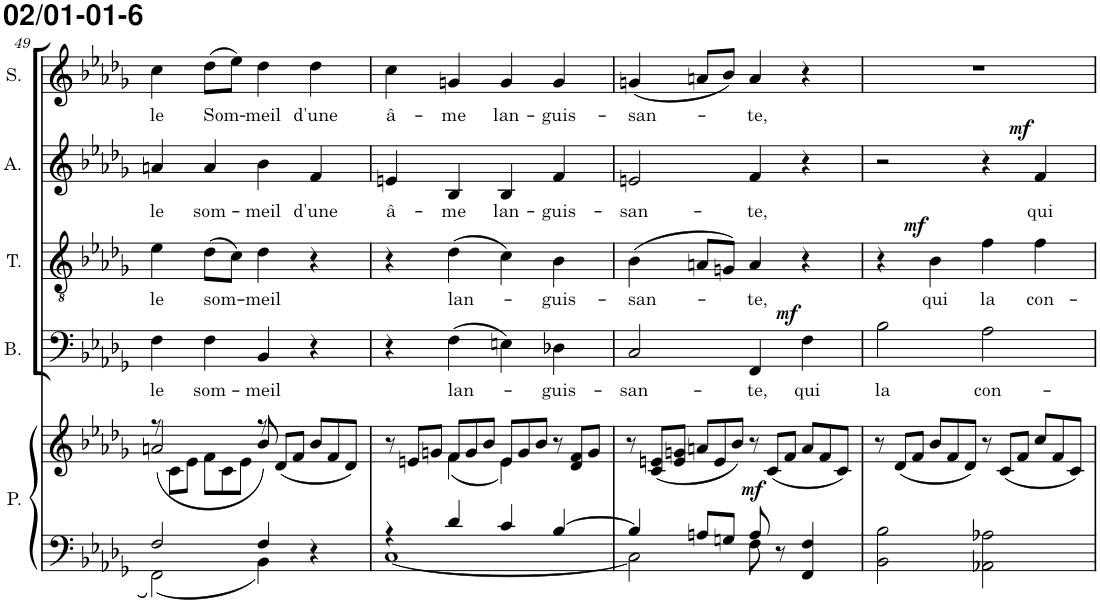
**kern	**kern	**dynam	**kern	**text	**dynam	**kern	**text	**dynam	**kern	**text	**dynam	**kern	**text
*part5	*part5	*part5	*part4	*part4	*part4	*part3	*part3	*part3	*part2	*part2	*part2	*part1	*part1
*staff6	*staff5	*staff5/6	*staff4	*staff4	*staff4	*staff3	*staff3	*staff3	*staff2	*staff2	*staff2	*staff1	*staff1
*I"Piano	*	*	*I"Bass	*	*	*I"Tenor	*	*	*I"Alto	*	*	*I"Soprano	*
*I'P.	*	*	*I'B.	*	*	*I'T.	*	*	*I'A.	*	*	*I'S.	*
!!LO:PB:g=z
*clefF4	*clefG2	*	*clefF4	*	*	*clefGv2	*	*	*clefG2	*	*	*clefG2	*
*k[b-e-a-d-g-]	*k[b-e-a-d-g-]	*	*k[b-e-a-d-g-]	*	*	*k[b-e-a-d-g-]	*	*	*k[b-e-a-d-g-]	*	*	*k[b-e-a-d-g-]	*
*M4/4	*M4/4	*	*M4/4	*	*	*M4/4	*	*	*M4/4	*	*	*M4/4	*
*met(c)	*met(c)	*	*met(c)	*	*	*met(c)	*	*	*met(c)	*	*	*met(c)	*
=49	=49	=49	=49	=49	=49	=49	=49	=49	=49	=49	=49	=49	=49
*^	*	*	*	*	*	*	*	*	*	*	*	*	*
*	*	*Xtuplet	*	*	*	*	*	*	*	*	*	*	*	*
*	*	*^	*	*	*	*	*	*	*	*	*	*	*	*
!	!	!	!	!	!	!LO:LY:b	!	!	!LO:LY:b	!	!	!LO:LY:b	!	!	!LO:LY:b
2F/	2FF\	12r	(2an/	.	4F\	le	.	4e-\	le	.	4an/	le	.	4cc\	le
.	.	12c\L	.	.	.	.	.	.	.	.	.	.	.	.	.
.	.	12e-\J	.	.	.	.	.	.	.	.	.	.	.	.	.
!	!	!	!	!	!	!LO:LY:b	!	!	!LO:LY:b	!	!	!LO:LY:b	!	!	!LO:LY:b
.	.	12f\L	.	.	4F\	som-	.	(8d-\L	som-	.	4a/	som-	.	(8dd-\L	Som-
.	.	12c\	.	.	.	.	.	.	.	.	.	.	.	.	.
.	.	.	.	.	.	.	.	8c\J)	.	.	.	.	.	8ee-\J)	.
.	.	12e-\J	.	.	.	.	.	.	.	.	.	.	.	.	.
!	!	!	!	!	!	!LO:LY:b	!	!	!LO:LY:b	!	!	!LO:LY:b	!	!	!LO:LY:b
4F/	4BB-\	12r	8b-/)	.	4BB-/	-meil	.	4d-\	-meil	.	4b-\	-meil	.	4dd-\	-meil
.	.	(<12d-/L	.	.	.	.	.	.	.	.	.	.	.	.	.
.	.	.	4.ryy	.	.	.	.	.	.	.	.	.	.	.	.
.	.	12f/J	.	.	.	.	.	.	.	.	.	.	.	.	.
!	!	!	!	!	!	!	!	!	!	!	!	!LO:LY:b	!	!	!LO:LY:b
4r	4ryy	12b-/L	.	.	4r	.	.	4r	.	.	4f/	d'une	.	4dd-\	d'une
.	.	12f/	.	.	.	.	.	.	.	.	.	.	.	.	.
.	.	12d-/J)	.	.	.	.	.	.	.	.	.	.	.	.	.
=50	=50	=50	=50	=50	=50	=50	=50	=50	=50	=50	=50	=50	=50	=50	=50
!	!	!	!	!	!	!	!	!	!	!	!	!LO:LY:b	!	!	!LO:LY:b
4r	[1C	12r	4ryy	.	4r	.	.	4r	.	.	4en/	â-	.	4cc\	â-
.	.	12en/L	.	.	.	.	.	.	.	.	.	.	.	.	.
.	.	12gn/J	.	.	.	.	.	.	.	.	.	.	.	.	.
!	!	!	!	!	!	!LO:LY:b	!	!	!LO:LY:b	!	!	!LO:LY:b	!	!	!LO:LY:b
4d-/	.	12f/L	(4f\	.	(4F\	lan-	.	(4d-\	lan-	.	4B-/	-me	.	4gn/	-me
.	.	12g/	.	.	.	.	.	.	.	.	.	.	.	.	.
.	.	12b-/J	.	.	.	.	.	.	.	.	.	.	.	.	.
!	!	!	!	!	!	!	!	!	!	!	!	!LO:LY:b	!	!	!LO:LY:b
4c/	.	12e/L	4e\)	.	4En\)	.	.	4c\)	.	.	4B-/	lan-	.	4g/	lan-
.	.	12g/	.	.	.	.	.	.	.	.	.	.	.	.	.
.	.	12b-/J	.	.	.	.	.	.	.	.	.	.	.	.	.
!	!	!	!	!	!	!LO:LY:b	!	!	!LO:LY:b	!	!	!LO:LY:b	!	!	!LO:LY:b
[4B-/	.	12r	4ryy	.	4D-X\	-guis-	.	4B-\	-guis-	.	4f/	-guis-	.	4g/	-guis-
.	.	12d-/ 12f/L	.	.	.	.	.	.	.	.	.	.	.	.	.
.	.	12g/J	.	.	.	.	.	.	.	.	.	.	.	.	.
*	*	*v	*v	*	*	*	*	*	*	*	*	*	*	*	*
=51	=51	=51	=51	=51	=51	=51	=51	=51	=51	=51	=51	=51	=51	=51
!	!	!	!	!	!LO:LY:b	!	!	!LO:LY:b	!	!	!LO:LY:b	!	!	!LO:LY:b
4B-/]	2C\]	12r	.	2C/	-san-	.	(4B-\	-san-	.	2en/	-san-	.	(4gn/	-san-
.	.	(12c/ 12en/L	.	.	.	.	.	.	.	.	.	.	.	.
.	.	12e/ 12gn/J	.	.	.	.	.	.	.	.	.	.	.	.
8An/L	.	12an/L	.	.	.	.	8An/L	.	.	.	.	.	8an/L	.
.	.	12e/	.	.	.	.	.	.	.	.	.	.	.	.
8Gn/J	.	.	.	.	.	.	8Gn/J)	.	.	.	.	.	8b-/J)	.
.	.	12b-/J)	.	.	.	.	.	.	.	.	.	.	.	.
!	!	!	!LO:DY:b	!	!LO:LY:b	!	!	!LO:LY:b	!	!	!LO:LY:b	!	!	!LO:LY:b
8A/	8F\	12r	mf	4FF/	-te,	.	4A/	-te,	.	4f/	-te,	.	4a/	-te,
.	.	(12c/L	.	.	.	.	.	.	.	.	.	.	.	.
8r	4.ryy	.	.	.	.	.	.	.	.	.	.	.	.	.
.	.	12f/J	.	.	.	.	.	.	.	.	.	.	.	.
!	!	!	!	!	!LO:LY:b	!LO:DY:a	!	!	!	!	!	!	!	!
4FF/ 4F/	.	12a/L	.	4F\	qui	mf	4r	.	.	4r	.	.	4r	.
.	.	12f/	.	.	.	.	.	.	.	.	.	.	.	.
.	.	12c/J)	.	.	.	.	.	.	.	.	.	.	.	.
*v	*v	*	*	*	*	*	*	*	*	*	*	*	*	*
=52	=52	=52	=52	=52	=52	=52	=52	=52	=52	=52	=52	=52	=52
!	!	!	!	!LO:LY:b	!	!	!	!	!	!	!	!	!
2BB-\ 2B-\	12r	.	2B-\	la	.	4r	.	.	2r	.	.	1r	.
.	(12d-/L	.	.	.	.	.	.	.	.	.	.	.	.
.	12f/J	.	.	.	.	.	.	.	.	.	.	.	.
!	!	!	!	!	!	!	!LO:LY:b	!LO:DY:a	!	!	!	!	!
.	12b-/L	.	.	.	.	4B-\	qui	mf	.	.	.	.	.
.	12f/	.	.	.	.	.	.	.	.	.	.	.	.
.	12d-/J)	.	.	.	.	.	.	.	.	.	.	.	.
!	!	!	!	!LO:LY:b	!	!	!LO:LY:b	!	!	!	!	!	!
2AA-X\ 2A-X\	12r	.	2A-\	con-	.	4f\	la	.	4r	.	.	.	.
.	(12c/L	.	.	.	.	.	.	.	.	.	.	.	.
.	12f/J	.	.	.	.	.	.	.	.	.	.	.	.
!	!	!	!	!	!	!	!LO:LY:b	!	!	!LO:LY:b	!LO:DY:a	!	!
.	12cc/L	.	.	.	.	4f\	con-	.	4f/	qui	mf	.	.
.	12f/	.	.	.	.	.	.	.	.	.	.	.	.
.	12c/J)	.	.	.	.	.	.	.	.	.	.	.	.
=	=	=	=	=	=	=	=	=	=	=	=	=	=
*-	*-	*-	*-	*-	*-	*-	*-	*-	*-	*-	*-	*-	*-
